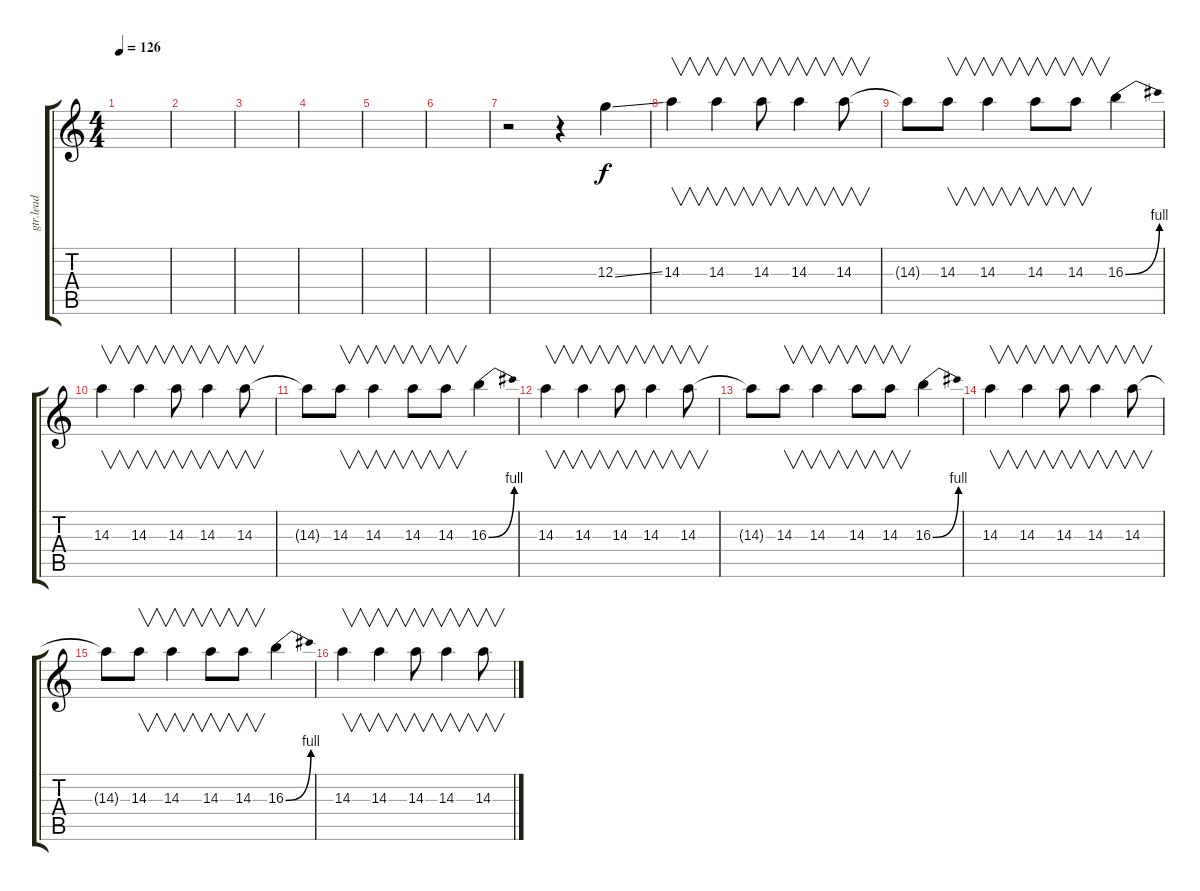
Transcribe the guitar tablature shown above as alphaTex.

\track ("gtr.lead" "gtr.lead") {instrument overdrivenguitar}
\staff {score tabs}
\tuning (E4 B3 G3 D3 A2 E2) {hide}
\ts (4 4)
\tempo 126
\clef g2
\ks c
|
|
|
|
|
|
r.2 r.4 12.3{ss}.4 |
14.3.4{v} 14.3.4{v} 14.3.8{v} 14.3.4{v} 14.3.8{v} |
14.3{t}.8 14.3.8{v} 14.3.4{v} 14.3.8{v} 14.3.8{v} 16.3{be (bend 0 0 60 4)}.4 |
14.3.4{v} 14.3.4{v} 14.3.8{v} 14.3.4{v} 14.3.8{v} |
14.3{t}.8 14.3.8{v} 14.3.4{v} 14.3.8{v} 14.3.8{v} 16.3{be (bend 0 0 60 4)}.4 |
14.3.4{v} 14.3.4{v} 14.3.8{v} 14.3.4{v} 14.3.8{v} |
14.3{t}.8 14.3.8{v} 14.3.4{v} 14.3.8{v} 14.3.8{v} 16.3{be (bend 0 0 60 4)}.4 |
14.3.4{v} 14.3.4{v} 14.3.8{v} 14.3.4{v} 14.3.8{v} |
14.3{t}.8 14.3.8{v} 14.3.4{v} 14.3.8{v} 14.3.8{v} 16.3{be (bend 0 0 60 4)}.4 |
14.3.4{v} 14.3.4{v} 14.3.8{v} 14.3.4{v} 14.3.8{v}
